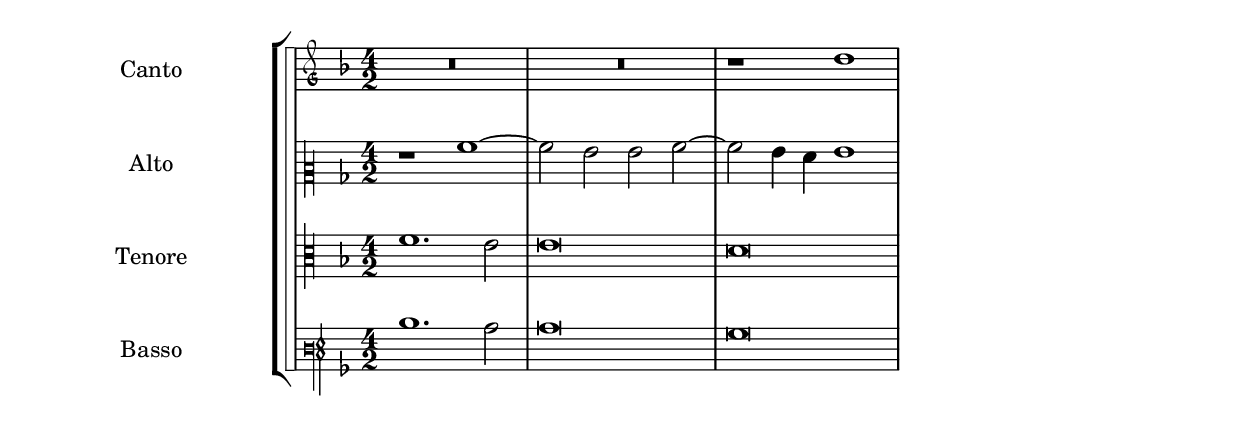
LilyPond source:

\version "2.16.0"
\include "english.ly"

\include "../../include/macros.ly" 

cantoXXIII = \relative c'' {
    \fourTwoCommonTime
    \clef "petrucci-g"
    \key f \major

    R\breve*2 | r1 d | }

altoXXIII = \relative c'' {
    \fourTwoCommonTime
    \clef "petrucci-c2"
    \key f \major

    r1 a ~ | a2 g g a ~ | a g4 f g1 }

tenoreXXIII = \relative c' {
    \fourTwoCommonTime
    \clef "petrucci-c3"
    \key f \major

    f1. e2 | e\breve | d\breve | }

bassoXXIII = \relative c' {
    \fourTwoCommonTime
    \clef "petrucci-f3"
    \key f \major

    d1. c2 | c\breve | bf\breve }


    
\layout {
    ragged-bottom = ##t
    \context {
    }
    indent = 4\cm
    incipit-width = 2\cm
}
   \score {
        \new StaffGroup \with {
          systemStartDelimiter = #'SystemStartSquare
        } <<
            \new ChoirStaff = choirStaff <<
                \new Voice << 
                    \override Slur #'transparent = ##t 
                    \set Staff.instrumentName = #"Canto"
                    \cantoXXIII 
                >>
                \new Voice << 
                    \override Slur #'transparent = ##t 
                    \set Staff.instrumentName = #"Alto"
                    \altoXXIII 
                >>
                \new Voice << 
                    \set Staff.instrumentName = #"Tenore"
                    \tenoreXXIII 
                >>
                \new Voice << 
                    \set Staff.instrumentName = #"Basso"
                    \bassoXXIII 
                >>
            >>
        >>
}



